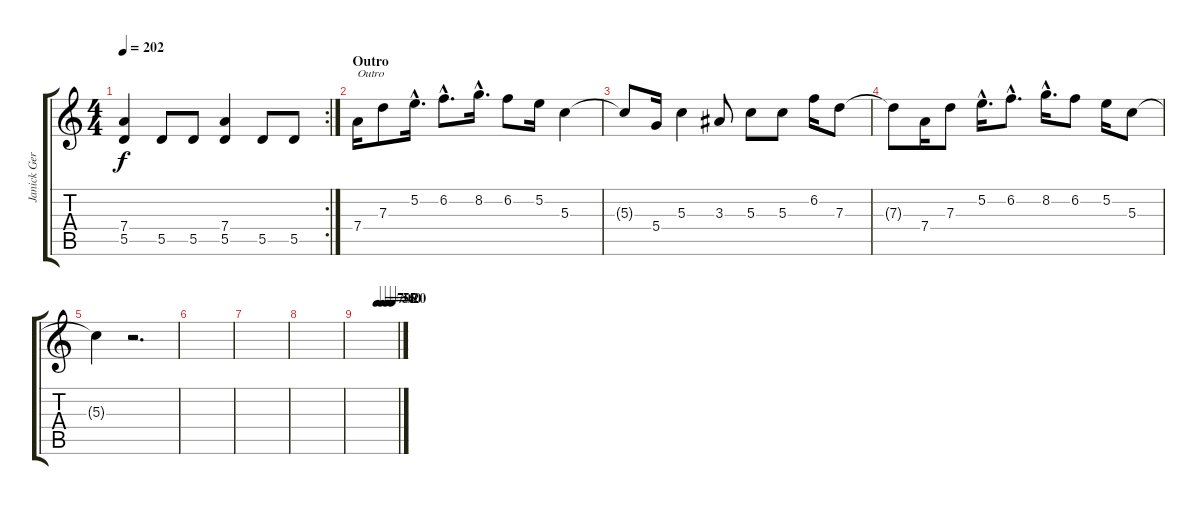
\track ("Janick Gers Distortion" "Janick Ger") {instrument distortionguitar}
\staff {score tabs}
\tuning (E4 B3 G3 D3 A2 E2) {hide}
\rc 2
\ts (4 4)
\tempo 202
\clef g2
\ks c
(7.4 5.5).4{dy f} 5.5.8 5.5.8 (7.4 5.5).4 5.5.8 5.5.8 |
\section ("" "Outro")
7.4.16{txt "Outro"} 7.3.8 5.2{hac}.16{d} 6.2{hac}.8{d} 8.2{hac}.16{d} 6.2.8 5.2.16 5.3.4 |
5.3{t}.8 5.4.16 5.3.4 3.3.8 5.3.8 5.3.8 6.2.16 7.3.8 |
7.3{t}.8 7.4.16 7.3.8 5.2{hac}.16{d} 6.2{hac}.8{d} 8.2{hac}.16{d} 6.2.8 5.2.16 5.3.8 |
5.3{t}.4 r.2{d} |
|
|
|
\tempo (70 0.5)
\tempo (55 0.625)
\tempo (40 0.75)
\tempo (20 0.875)
